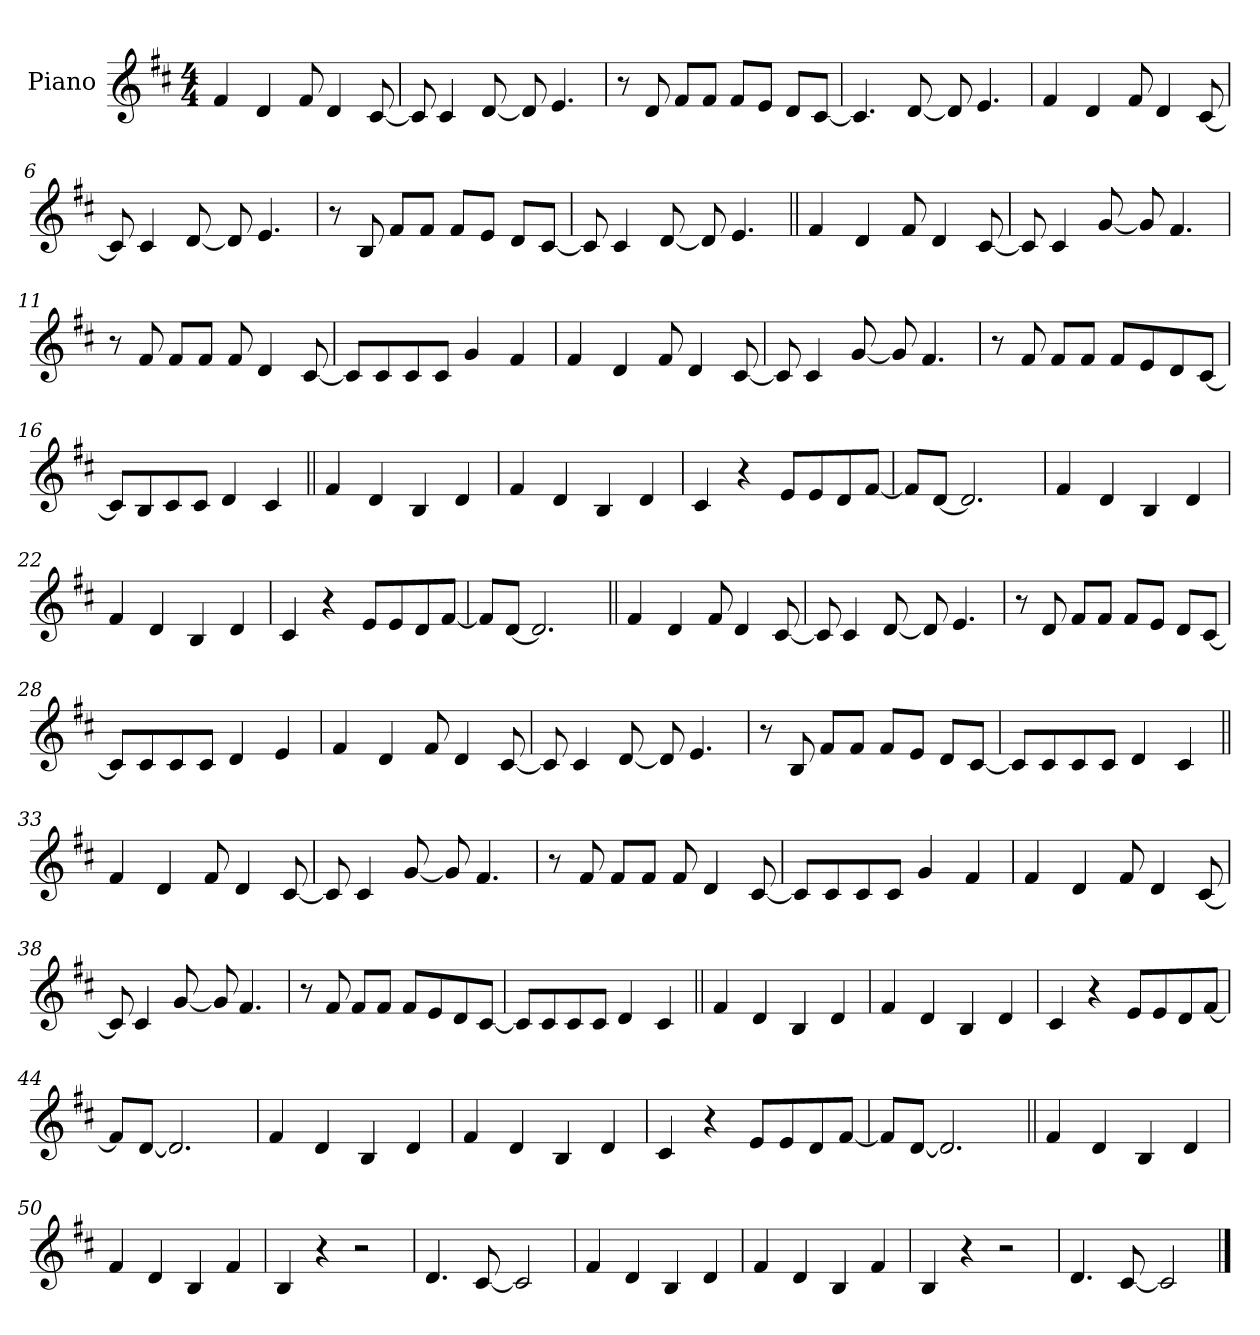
**kern
*part1
*staff1
*I"Piano
*I'Pno.
*clefG2
*k[f#c#]
*M4/4
=1
4f#
4d
8f#
4d
[8c#
=2
8c#]
4c#
[8d
8d]
4.e
=3
8r
8d
8f#L
8f#J
8f#L
8eJ
8dL
[8c#J
=4
4.c#]
[8d
8d]
4.e
=5
4f#
4d
8f#
4d
[8c#
=6
8c#]
4c#
[8d
8d]
4.e
=7
8r
8B
8f#L
8f#J
8f#L
8eJ
8dL
[8c#J
=8
8c#]
4c#
[8d
8d]
4.e
=9||
4f#
4d
8f#
4d
[8c#
=10
8c#]
4c#
[8g
8g]
4.f#
=11
8r
8f#
8f#L
8f#J
8f#
4d
[8c#
=12
8c#L]
8c#
8c#
8c#J
4g
4f#
=13
4f#
4d
8f#
4d
[8c#
=14
8c#]
4c#
[8g
8g]
4.f#
=15
8r
8f#
8f#L
8f#J
8f#L
8e
8d
[8c#J
=16
8c#L]
8B
8c#
8c#J
4d
4c#
=17||
4f#
4d
4B
4d
=18
4f#
4d
4B
4d
=19
4c#
4r
8eL
8e
8d
[8f#J
=20
8f#L]
[8dJ
2.d]
=21
4f#
4d
4B
4d
=22
4f#
4d
4B
4d
=23
4c#
4r
8eL
8e
8d
[8f#J
=24
8f#L]
[8dJ
2.d]
=25||
4f#
4d
8f#
4d
[8c#
=26
8c#]
4c#
[8d
8d]
4.e
=27
8r
8d
8f#L
8f#J
8f#L
8eJ
8dL
[8c#J
=28
8c#L]
8c#
8c#
8c#J
4d
4e
=29
4f#
4d
8f#
4d
[8c#
=30
8c#]
4c#
[8d
8d]
4.e
=31
8r
8B
8f#L
8f#J
8f#L
8eJ
8dL
[8c#J
=32
8c#L]
8c#
8c#
8c#J
4d
4c#
=33||
4f#
4d
8f#
4d
[8c#
=34
8c#]
4c#
[8g
8g]
4.f#
=35
8r
8f#
8f#L
8f#J
8f#
4d
[8c#
=36
8c#L]
8c#
8c#
8c#J
4g
4f#
=37
4f#
4d
8f#
4d
[8c#
=38
8c#]
4c#
[8g
8g]
4.f#
=39
8r
8f#
8f#L
8f#J
8f#L
8e
8d
[8c#J
=40
8c#L]
8c#
8c#
8c#J
4d
4c#
=41||
4f#
4d
4B
4d
=42
4f#
4d
4B
4d
=43
4c#
4r
8eL
8e
8d
[8f#J
=44
8f#L]
[8dJ
2.d]
=45
4f#
4d
4B
4d
=46
4f#
4d
4B
4d
=47
4c#
4r
8eL
8e
8d
[8f#J
=48
8f#L]
[8dJ
2.d]
=49||
4f#!
4d!
4B!
4d!
=50
4f#!
4d!
4B!
4f#!
=51
4B!
4r
2r
=52
4.d!
[8c#!
2c#!]
=53
4f#!
4d!
4B!
4d!
=54
4f#!
4d!
4B!
4f#!
=55
4B!
4r
2r
=56
4.d!
[8c#!
2c#!]
==
*-
